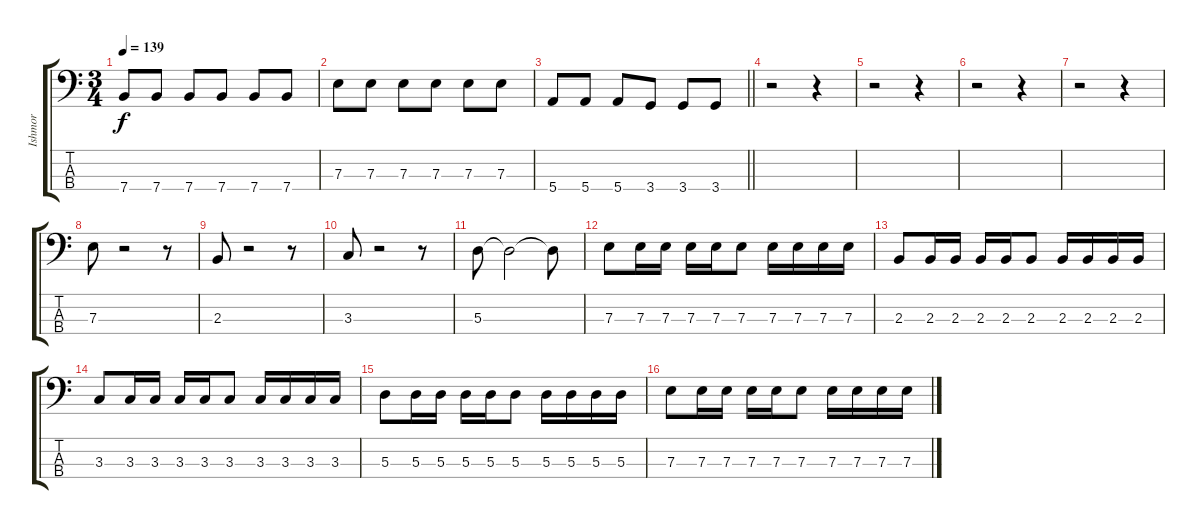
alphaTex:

\track ("Ishmor" "Ishmor") {instrument electricbasspick}
\staff {score tabs}
\tuning (G2 D2 A1 E1) {hide}
\ts (3 4)
\tempo 139
\clef f4
\ks c
7.4.8{dy f} 7.4.8 7.4.8 7.4.8 7.4.8 7.4.8 |
7.3.8 7.3.8 7.3.8 7.3.8 7.3.8 7.3.8 |
\barLineRight lightlight
5.4.8 5.4.8 5.4.8 3.4.8 3.4.8 3.4.8 |
r.2 r.4 |
r.2 r.4 |
r.2 r.4 |
r.2 r.4 |
7.3.8 r.2 r.8 |
2.3.8 r.2 r.8 |
3.3.8 r.2 r.8 |
5.3.8 5.3{t}.2 5.3{t}.8 |
7.3.8 7.3.16 7.3.16 7.3.16 7.3.16 7.3.8 7.3.16 7.3.16 7.3.16 7.3.16 |
2.3.8 2.3.16 2.3.16 2.3.16 2.3.16 2.3.8 2.3.16 2.3.16 2.3.16 2.3.16 |
3.3.8 3.3.16 3.3.16 3.3.16 3.3.16 3.3.8 3.3.16 3.3.16 3.3.16 3.3.16 |
5.3.8 5.3.16 5.3.16 5.3.16 5.3.16 5.3.8 5.3.16 5.3.16 5.3.16 5.3.16 |
7.3.8 7.3.16 7.3.16 7.3.16 7.3.16 7.3.8 7.3.16 7.3.16 7.3.16 7.3.16
